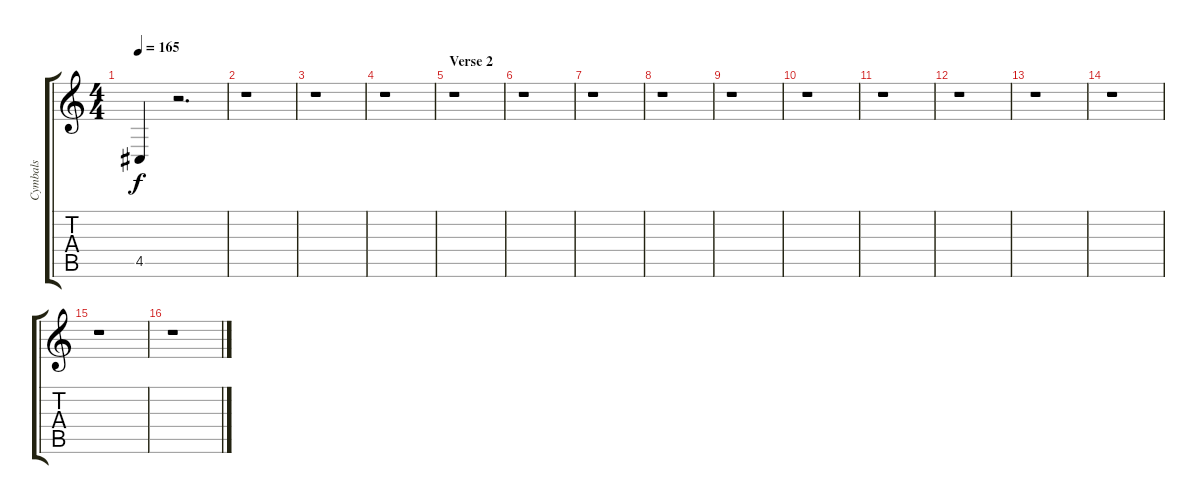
\track ("Cymbals" "Cymbals") {instrument drawbarorgan}
\staff {score tabs}
\tuning (E4 B3 G3 D3 A2 E2) {hide}
\ts (4 4)
\tempo 165
\clef g2
\ks c
4.5.4{dy f} r.2{d} |
r.1 |
r.1 |
r.1 |
\section ("" "Verse 2")
r.1 |
r.1 |
r.1 |
r.1 |
r.1 |
r.1 |
r.1 |
r.1 |
r.1 |
r.1 |
r.1 |
r.1
